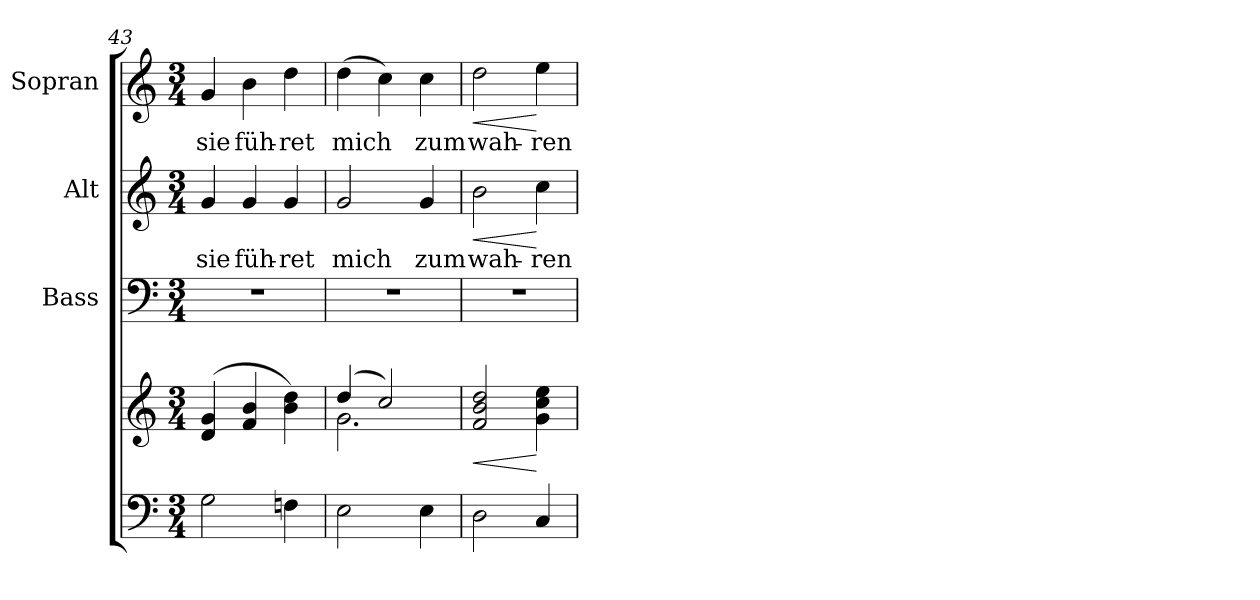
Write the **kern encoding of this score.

**kern	**kern	**dynam	**kern	**kern	**text	**dynam	**kern	**text	**dynam
*part4	*part4	*part4	*part3	*part2	*part2	*part2	*part1	*part1	*part1
*staff5	*staff4	*staff4/5	*staff3	*staff2	*staff2	*staff2	*staff1	*staff1	*staff1
*	*	*	*I"Bass	*I"Alt	*	*	*I"Sopran	*	*
*	*	*	*I'B.	*I'A.	*	*	*I'S.	*	*
*clefF4	*clefG2	*	*clefF4	*clefG2	*	*	*clefG2	*	*
*k[]	*k[]	*	*k[]	*k[]	*	*	*k[]	*	*
*C:	*C:	*	*C:	*C:	*	*	*C:	*	*
*M3/4	*M3/4	*	*M3/4	*M3/4	*	*	*M3/4	*	*
=43	=43	=43	=43	=43	=43	=43	=43	=43	=43
!	!	!	!	!	!LO:LY:b	!	!	!LO:LY:b	!
2G\	(4d/ 4g/	.	2.r	4g/	sie	.	4g/	sie	.
!	!	!	!	!	!LO:LY:b	!	!	!LO:LY:b	!
.	4f/ 4b/	.	.	4g/	füh-	.	4b\	füh-	.
!	!	!	!	!	!LO:LY:b	!	!	!LO:LY:b	!
4Fn\	4b\ 4dd\)	.	.	4g/	-ret	.	4dd\	-ret	.
=44	=44	=44	=44	=44	=44	=44	=44	=44	=44
*	*^	*	*	*	*	*	*	*	*
!	!	!	!	!	!	!LO:LY:b	!	!	!LO:LY:b	!
2E\	(4dd/	2.g\	.	2.r	2g/	mich	.	(>4dd\	mich	.
.	2cc/)	.	.	.	.	.	.	4cc\)	.	.
!	!	!	!	!	!	!LO:LY:b	!	!	!LO:LY:b	!
4E\	.	.	.	.	4g/	zum	.	4cc\	zum	.
*	*v	*v	*	*	*	*	*	*	*	*
=45	=45	=45	=45	=45	=45	=45	=45	=45	=45
!	!	!LO:HP:b	!	!	!LO:LY:b	!LO:HP:b	!	!LO:LY:b	!LO:HP:b
2D\	2f/ 2b/ 2dd/	<	2.r	2b\	wah-	<	2dd\	wah-	<
!	!	!	!	!	!LO:LY:b	!	!	!LO:LY:b	!
4C/	4g\ 4cc\ 4ee\	[	.	4cc\	-ren	[	4ee\	-ren	[
=	=	=	=	=	=	=	=	=	=
*-	*-	*-	*-	*-	*-	*-	*-	*-	*-
